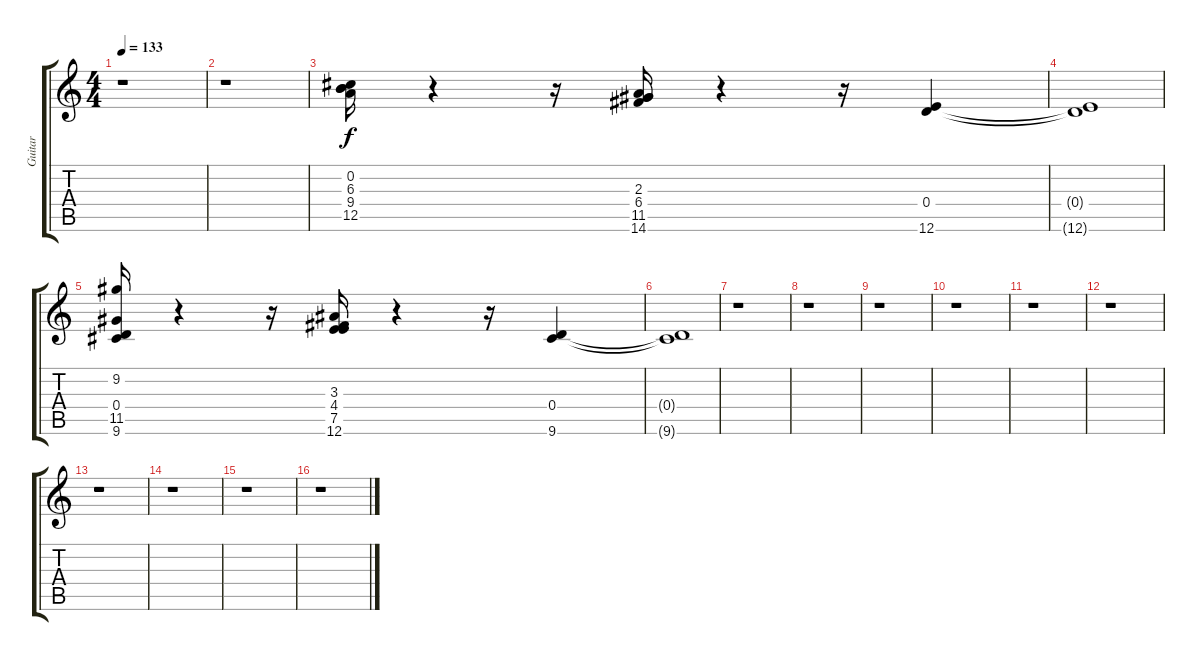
\track ("Guitar" "Guitar") {instrument acousticguitarsteel}
\staff {score tabs}
\tuning (E4 B3 G3 D3 A2 E2) {hide}
\ts (4 4)
\tempo 133
\clef g2
\ks c
r.1{dy f instrument acousticguitarsteel} |
r.1 |
(0.2 6.3 9.4 12.5).16 r.4 r.16 (2.3 6.4 11.5 14.6).16 r.4 r.16 (0.4 12.6).4 |
(0.4{t} 12.6{t}).1 |
(9.2 0.4 11.5 9.6).16 r.4 r.16 (3.3 4.4 7.5 12.6).16 r.4 r.16 (0.4 9.6).4 |
(0.4{t} 9.6{t}).1 |
r.1 |
r.1 |
r.1 |
r.1 |
r.1 |
r.1 |
r.1 |
r.1 |
r.1 |
r.1
